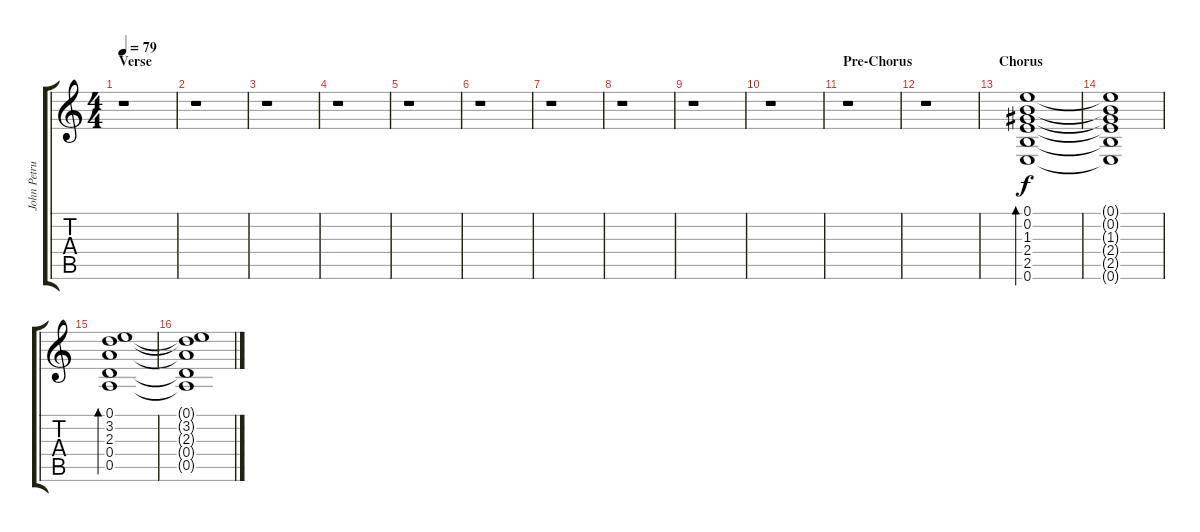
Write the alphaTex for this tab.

\track ("John Petrucci" "John Petru") {instrument acousticguitarsteel}
\staff {score tabs}
\tuning (E4 B3 G3 D3 A2 E2) {hide}
\ts (4 4)
\section ("" "Verse")
\tempo 79
\clef g2
\ks c
r.1{dy f} |
r.1 |
r.1 |
r.1 |
r.1 |
r.1 |
r.1 |
r.1 |
r.1 |
r.1 |
\section ("" "Pre-Chorus")
r.1 |
r.1 |
\section ("" "Chorus")
(0.1 0.2 1.3 2.4 2.5 0.6).1{bd 120 volume 10 balance 8 instrument acousticguitarsteel} |
(0.1{t} 0.2{t} 1.3{t} 2.4{t} 2.5{t} 0.6{t}).1 |
(0.1 3.2 2.3 0.4 0.5).1{bd 120} |
(0.1{t} 3.2{t} 2.3{t} 0.4{t} 0.5{t}).1
